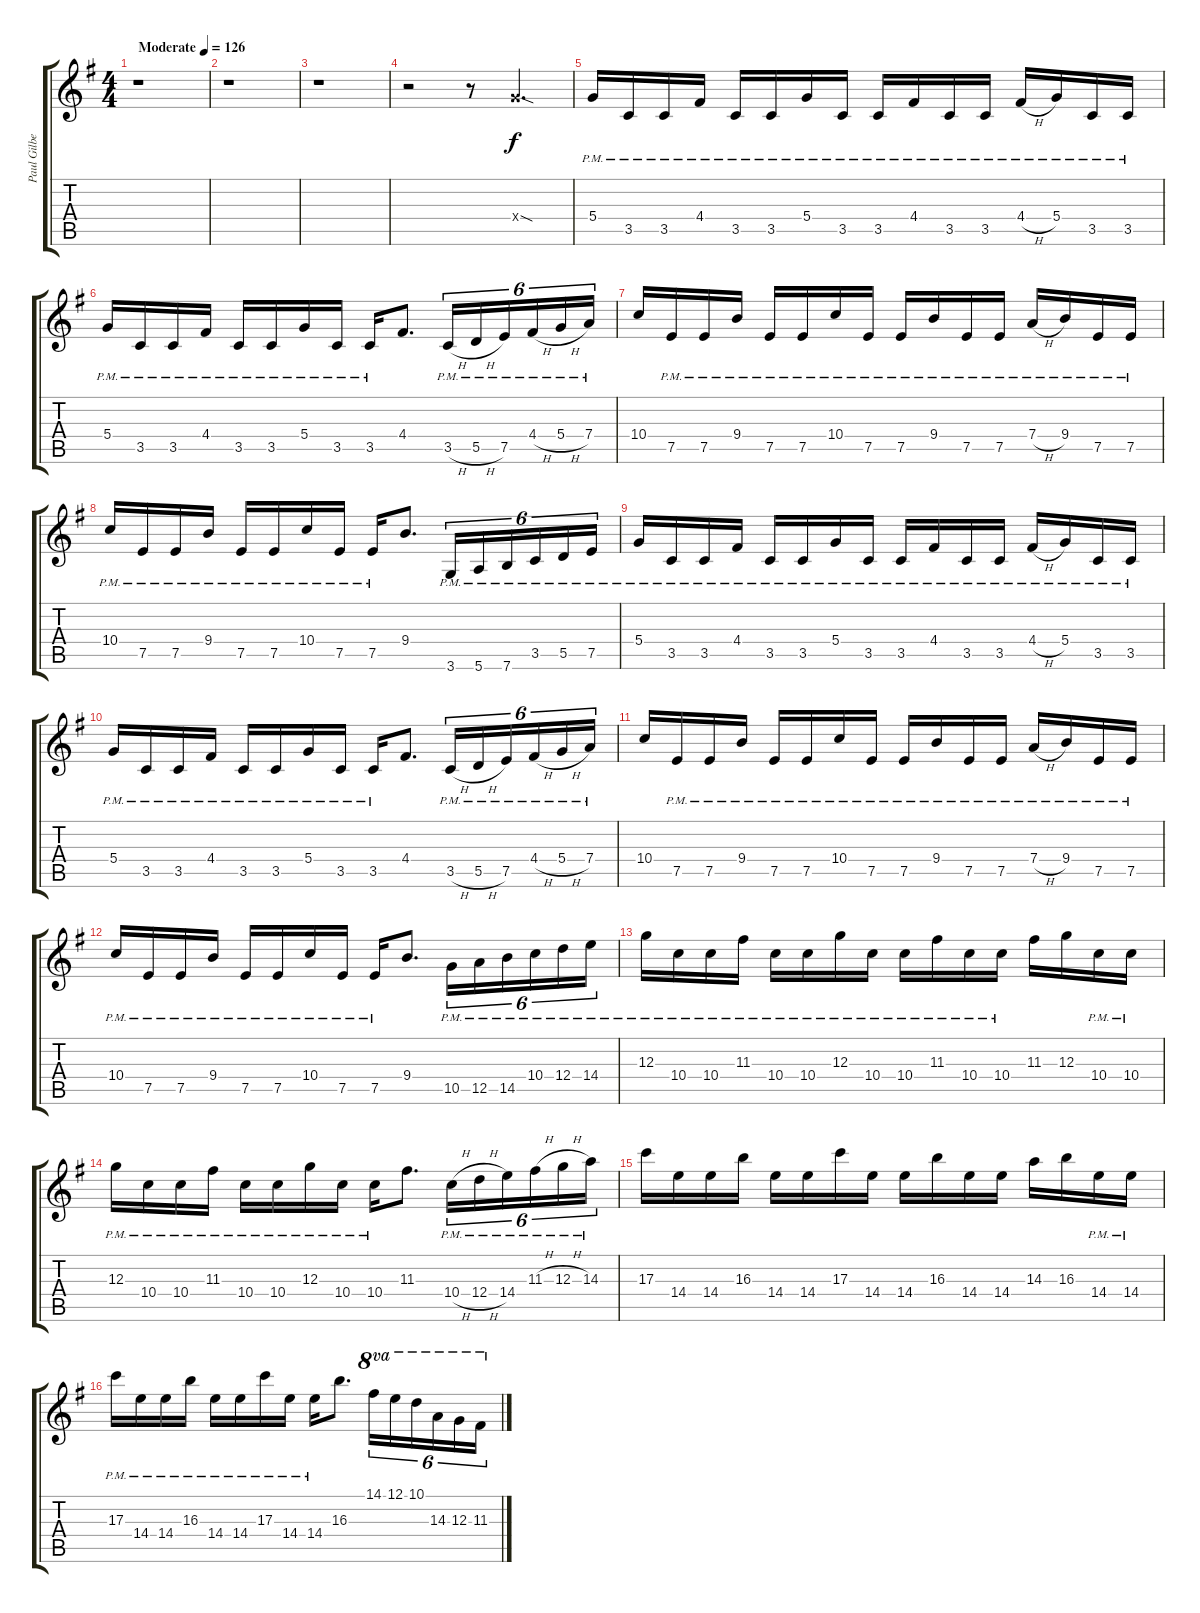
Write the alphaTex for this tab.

\track ("Paul Gilbert" "Paul Gilbe") {instrument distortionguitar}
\staff {score tabs}
\tuning (E4 B3 G3 D3 A2 E2) {hide}
\ts (4 4)
\tempo (126 "Moderate")
\clef g2
\ks g
r.1{dy f instrument distortionguitar} |
r.1 |
r.1 |
r.2 r.8 5.4{sod x}.4{d} |
5.4{pm}.16 3.5{pm}.16 3.5{pm}.16 4.4{pm}.16 3.5{pm}.16 3.5{pm}.16 5.4{pm}.16 3.5{pm}.16 3.5{pm}.16 4.4{pm}.16 3.5{pm}.16 3.5{pm}.16 4.4{h pm}.16 5.4{pm}.16 3.5{pm}.16 3.5{pm}.16 |
5.4{pm}.16 3.5{pm}.16 3.5{pm}.16 4.4{pm}.16 3.5{pm}.16 3.5{pm}.16 5.4{pm}.16 3.5{pm}.16 3.5{pm}.16 4.4.8{d} 3.5{h pm}.16{tu (6 4)} 5.5{h pm}.16{tu (6 4)} 7.5{pm}.16{tu (6 4)} 4.4{h pm}.16{tu (6 4)} 5.4{h pm}.16{tu (6 4)} 7.4{pm}.16{tu (6 4)} |
10.4.16 7.5{pm}.16 7.5{pm}.16 9.4{pm}.16 7.5{pm}.16 7.5{pm}.16 10.4{pm}.16 7.5{pm}.16 7.5{pm}.16 9.4{pm}.16 7.5{pm}.16 7.5{pm}.16 7.4{h pm}.16 9.4{pm}.16 7.5{pm}.16 7.5{pm}.16 |
10.4{pm}.16 7.5{pm}.16 7.5{pm}.16 9.4{pm}.16 7.5{pm}.16 7.5{pm}.16 10.4{pm}.16 7.5{pm}.16 7.5{pm}.16 9.4.8{d} 3.6{pm}.16{tu (6 4)} 5.6{pm}.16{tu (6 4)} 7.6{pm}.16{tu (6 4)} 3.5{pm}.16{tu (6 4)} 5.5{pm}.16{tu (6 4)} 7.5{pm}.16{tu (6 4)} |
5.4{pm}.16 3.5{pm}.16 3.5{pm}.16 4.4{pm}.16 3.5{pm}.16 3.5{pm}.16 5.4{pm}.16 3.5{pm}.16 3.5{pm}.16 4.4{pm}.16 3.5{pm}.16 3.5{pm}.16 4.4{h pm}.16 5.4{pm}.16 3.5{pm}.16 3.5{pm}.16 |
5.4{pm}.16 3.5{pm}.16 3.5{pm}.16 4.4{pm}.16 3.5{pm}.16 3.5{pm}.16 5.4{pm}.16 3.5{pm}.16 3.5{pm}.16 4.4.8{d} 3.5{h pm}.16{tu (6 4)} 5.5{h pm}.16{tu (6 4)} 7.5{pm}.16{tu (6 4)} 4.4{h pm}.16{tu (6 4)} 5.4{h pm}.16{tu (6 4)} 7.4{pm}.16{tu (6 4)} |
10.4.16 7.5{pm}.16 7.5{pm}.16 9.4{pm}.16 7.5{pm}.16 7.5{pm}.16 10.4{pm}.16 7.5{pm}.16 7.5{pm}.16 9.4{pm}.16 7.5{pm}.16 7.5{pm}.16 7.4{h pm}.16 9.4{pm}.16 7.5{pm}.16 7.5{pm}.16 |
10.4{pm}.16 7.5{pm}.16 7.5{pm}.16 9.4{pm}.16 7.5{pm}.16 7.5{pm}.16 10.4{pm}.16 7.5{pm}.16 7.5{pm}.16 9.4.8{d} 10.5{pm}.16{tu (6 4)} 12.5{pm}.16{tu (6 4)} 14.5{pm}.16{tu (6 4)} 10.4{pm}.16{tu (6 4)} 12.4{pm}.16{tu (6 4)} 14.4{pm}.16{tu (6 4)} |
12.3{pm}.16 10.4{pm}.16 10.4{pm}.16 11.3{pm}.16 10.4{pm}.16 10.4{pm}.16 12.3{pm}.16 10.4{pm}.16 10.4{pm}.16 11.3{pm}.16 10.4{pm}.16 10.4{pm}.16 11.3.16 12.3.16 10.4{pm}.16 10.4{pm}.16 |
12.3{pm}.16 10.4{pm}.16 10.4{pm}.16 11.3{pm}.16 10.4{pm}.16 10.4{pm}.16 12.3{pm}.16 10.4{pm}.16 10.4{pm}.16 11.3.8{d} 10.4{h pm}.16{tu (6 4)} 12.4{h pm}.16{tu (6 4)} 14.4{pm}.16{tu (6 4)} 11.3{h pm}.16{tu (6 4)} 12.3{h pm}.16{tu (6 4)} 14.3{pm}.16{tu (6 4)} |
17.3.16 14.4.16 14.4.16 16.3.16 14.4.16 14.4.16 17.3.16 14.4.16 14.4.16 16.3.16 14.4.16 14.4.16 14.3.16 16.3.16 14.4{pm}.16 14.4{pm}.16 |
17.3{pm}.16 14.4{pm}.16 14.4{pm}.16 16.3{pm}.16 14.4{pm}.16 14.4{pm}.16 17.3{pm}.16 14.4{pm}.16 14.4{pm}.16 16.3.8{d} 14.1.16{tu (6 4) ot 8va} 12.1.16{tu (6 4) ot 8va} 10.1.16{tu (6 4) ot 8va} 14.3.16{tu (6 4) ot 8va} 12.3.16{tu (6 4) ot 8va} 11.3.16{tu (6 4) ot 8va}
